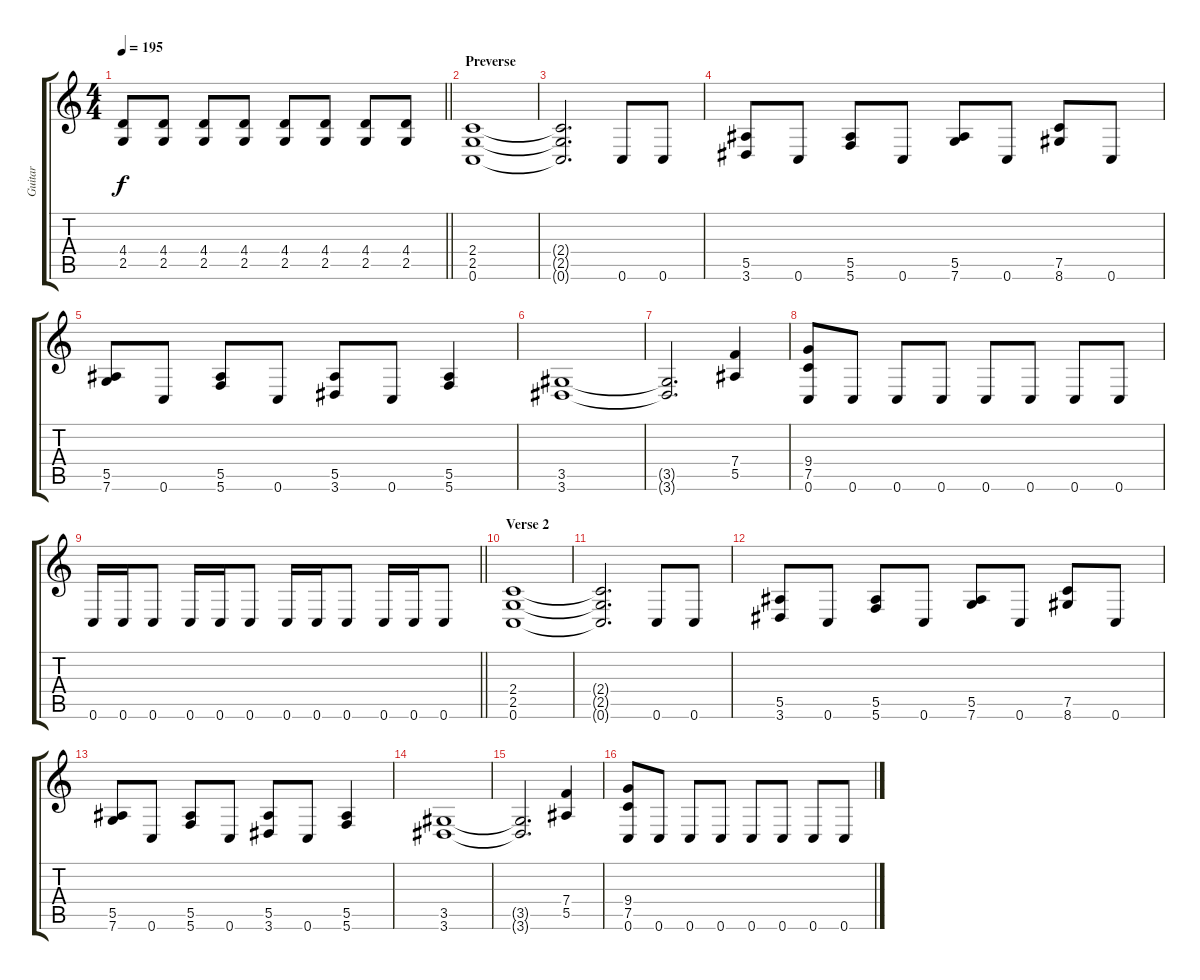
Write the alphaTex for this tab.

\track ("Guitar" "Guitar") {instrument distortionguitar}
\staff {score tabs}
\tuning (C4 G3 Eb3 Bb2 F2 C2) {hide}
\ts (4 4)
\tempo 195
\clef g2
\barLineRight lightlight
\ks c
(4.4 2.5).8{dy f} (4.4 2.5).8 (4.4 2.5).8 (4.4 2.5).8 (4.4 2.5).8 (4.4 2.5).8 (4.4 2.5).8 (4.4 2.5).8 |
\section ("" "Preverse")
(2.4 2.5 0.6).1 |
(2.4{t} 2.5{t} 0.6{t}).2{d} 0.6.8 0.6.8 |
(5.5 3.6).8 0.6.8 (5.5 5.6).8 0.6.8 (5.5 7.6).8 0.6.8 (7.5 8.6).8 0.6.8 |
(5.5 7.6).8 0.6.8 (5.5 5.6).8 0.6.8 (5.5 3.6).8 0.6.8 (5.5 5.6).4 |
(3.5 3.6).1 |
(3.5{t} 3.6{t}).2{d} (7.4 5.5).4 |
(9.4 7.5 0.6).8 0.6.8 0.6.8 0.6.8 0.6.8 0.6.8 0.6.8 0.6.8 |
\barLineRight lightlight
0.6.16 0.6.16 0.6.8 0.6.16 0.6.16 0.6.8 0.6.16 0.6.16 0.6.8 0.6.16 0.6.16 0.6.8 |
\section ("" "Verse 2")
(2.4 2.5 0.6).1 |
(2.4{t} 2.5{t} 0.6{t}).2{d} 0.6.8 0.6.8 |
(5.5 3.6).8 0.6.8 (5.5 5.6).8 0.6.8 (5.5 7.6).8 0.6.8 (7.5 8.6).8 0.6.8 |
(5.5 7.6).8 0.6.8 (5.5 5.6).8 0.6.8 (5.5 3.6).8 0.6.8 (5.5 5.6).4 |
(3.5 3.6).1 |
(3.5{t} 3.6{t}).2{d} (7.4 5.5).4 |
(9.4 7.5 0.6).8 0.6.8 0.6.8 0.6.8 0.6.8 0.6.8 0.6.8 0.6.8
